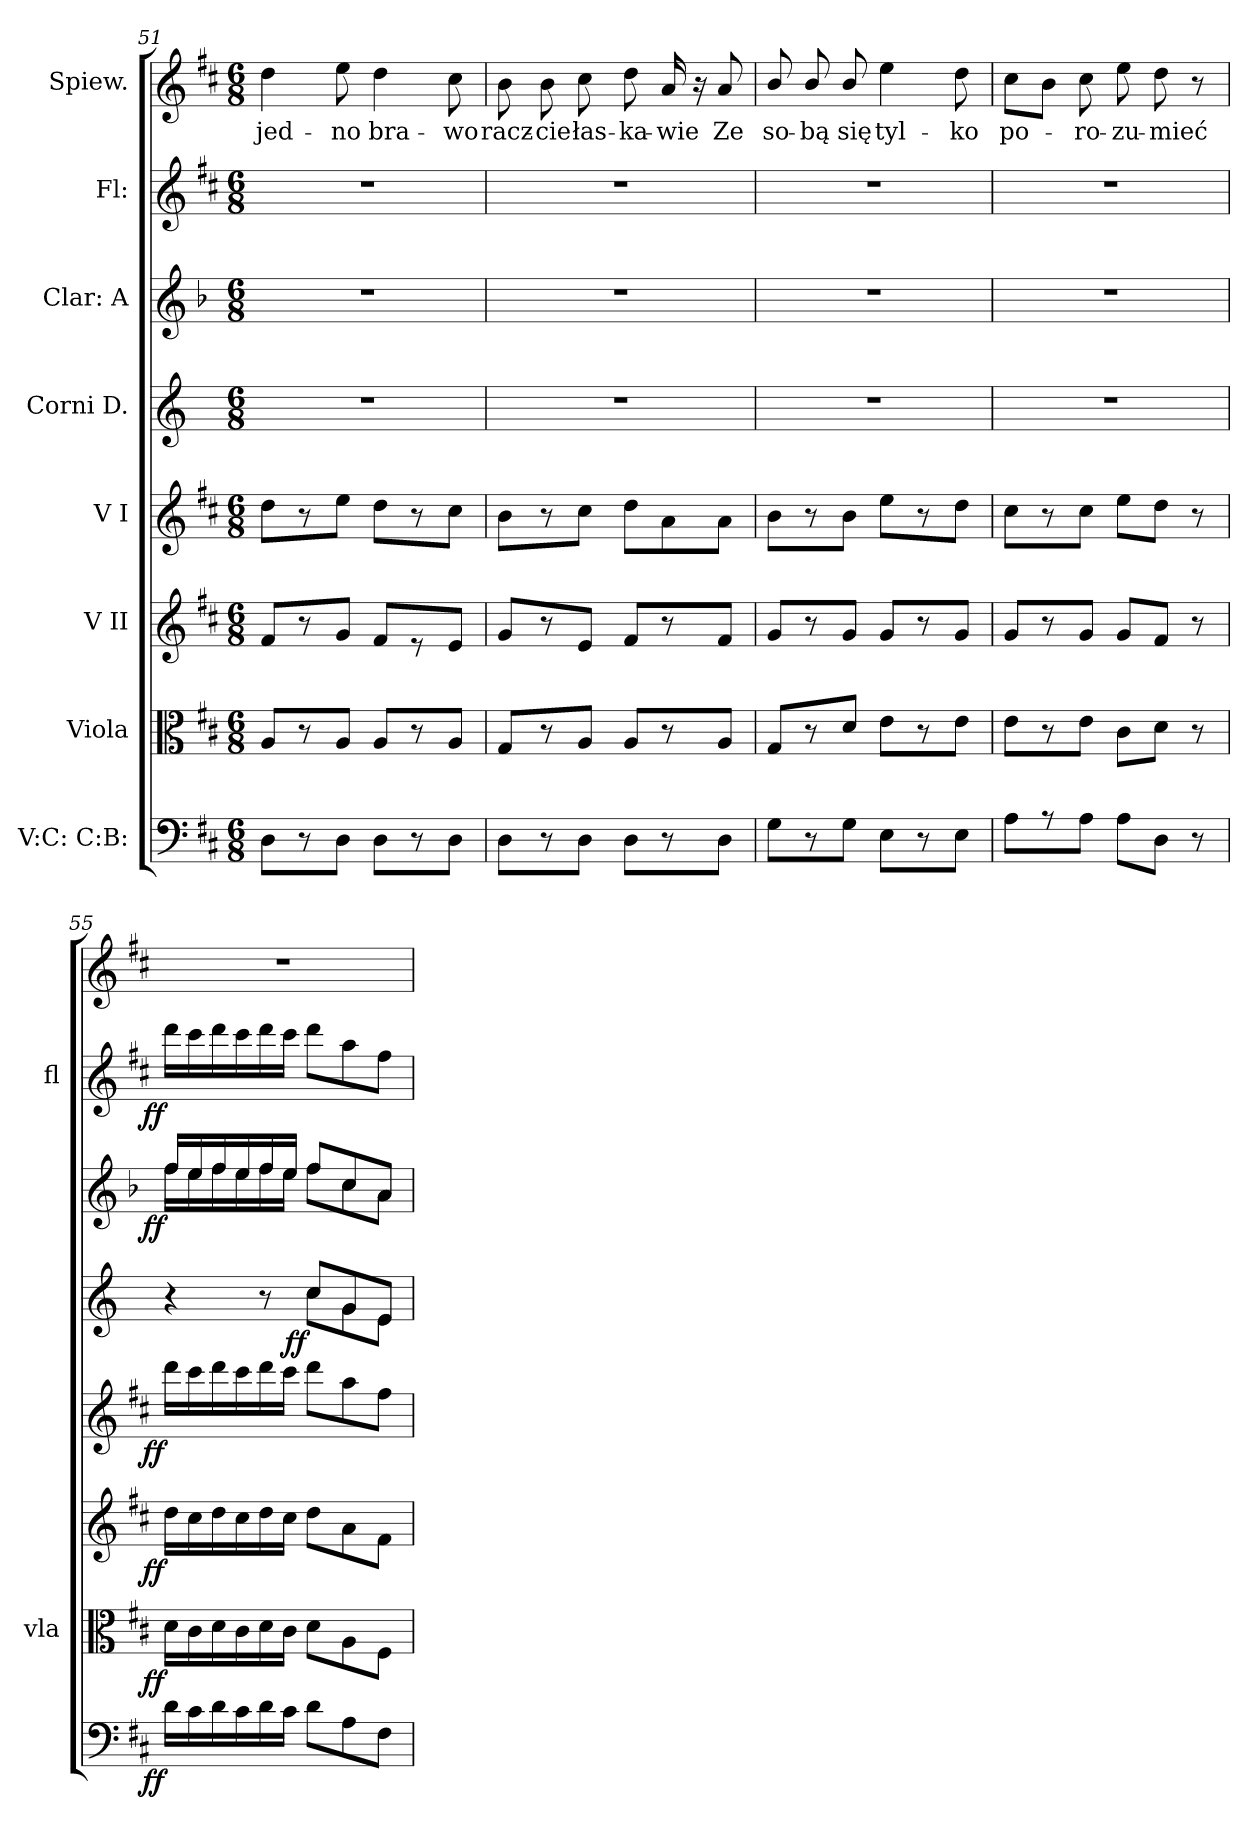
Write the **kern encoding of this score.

**kern	**dynam	**kern	**dynam	**kern	**dynam	**kern	**dynam	**kern	**dynam	**kern	**dynam	**kern	**dynam	**kern	**text
*part8	*part8	*part7	*part7	*part6	*part6	*part5	*part5	*part4	*part4	*part3	*part3	*part2	*part2	*part1	*part1
*staff8	*staff8	*staff7	*staff7	*staff6	*staff6	*staff5	*staff5	*staff4	*staff4	*staff3	*staff3	*staff2	*staff2	*staff1	*staff1
*I"V:C: C:B:	*	*I"Viola	*	*I"V II	*	*I"V I	*	*I"Corni D.	*	*I"Clar: A	*	*I"Fl:	*	*I"Spiew.	*
*	*	*I'vla	*	*	*	*	*	*	*	*	*	*I'fl	*	*	*
*clefF4	*	*clefC3	*	*clefG2	*	*clefG2	*	*clefG2	*	*clefG2	*	*clefG2	*	*clefG2	*
*	*	*	*	*	*	*	*	*ITrd6c10	*	*ITrd2c3	*	*	*	*	*
*k[f#c#]	*	*k[f#c#]	*	*k[f#c#]	*	*k[f#c#]	*	*k[f#c#]	*	*k[f#c#]	*	*k[f#c#]	*	*k[f#c#]	*
*M6/8	*	*M6/8	*	*M6/8	*	*M6/8	*	*M6/8	*	*M6/8	*	*M6/8	*	*M6/8	*
=51	=51	=51	=51	=51	=51	=51	=51	=51	=51	=51	=51	=51	=51	=51	=51
8D\L	.	8A/L	.	8f#/L	.	8dd\L	.	2.r	.	2.r	.	2.r	.	4dd\	jed-
8r	.	8r	.	8r	.	8r	.	.	.	.	.	.	.	.	.
8D\J	.	8A/J	.	8g/J	.	8ee\J	.	.	.	.	.	.	.	8ee\	-no
8D\L	.	8A/L	.	8f#/L	.	8dd\L	.	.	.	.	.	.	.	4dd\	bra-
8r	.	8r	.	8r	.	8r	.	.	.	.	.	.	.	.	.
8D\J	.	8A/J	.	8e/J	.	8cc#\J	.	.	.	.	.	.	.	8cc#\	-wo
=52	=52	=52	=52	=52	=52	=52	=52	=52	=52	=52	=52	=52	=52	=52	=52
8D\L	.	8G/L	.	8g/L	.	8b\L	.	2.r	.	2.r	.	2.r	.	8b\	racz-
8r	.	8r	.	8r	.	8r	.	.	.	.	.	.	.	8b\	-cie
8D\J	.	8A/J	.	8e/J	.	8cc#\J	.	.	.	.	.	.	.	8cc#\	łas-
8D\L	.	8A/L	.	8f#/L	.	8dd\L	.	.	.	.	.	.	.	8dd\	-ka-
8r	.	8r	.	8r	.	8a\	.	.	.	.	.	.	.	16a/	-wie
.	.	.	.	.	.	.	.	.	.	.	.	.	.	16r	.
8D\J	.	8A/J	.	8f#/J	.	8a\J	.	.	.	.	.	.	.	8a/	Ze
=53	=53	=53	=53	=53	=53	=53	=53	=53	=53	=53	=53	=53	=53	=53	=53
8G\L	.	8G/L	.	8g/L	.	8b\L	.	2.r	.	2.r	.	2.r	.	8b/	so-
8r	.	8r	.	8r	.	8r	.	.	.	.	.	.	.	8b/	-bą
8G\J	.	8d/J	.	8g/J	.	8b\J	.	.	.	.	.	.	.	8b/	się
8E\L	.	8e\L	.	8g/L	.	8ee\L	.	.	.	.	.	.	.	4ee\	tyl-
8r	.	8r	.	8r	.	8r	.	.	.	.	.	.	.	.	.
8E\J	.	8e\J	.	8g/J	.	8dd\J	.	.	.	.	.	.	.	8dd\	-ko
=54	=54	=54	=54	=54	=54	=54	=54	=54	=54	=54	=54	=54	=54	=54	=54
8A\L	.	8e\L	.	8g/L	.	8cc#\L	.	2.r	.	2.r	.	2.r	.	8cc#\L	po-
8r	.	8r	.	8r	.	8r	.	.	.	.	.	.	.	8b\J	.
8A\J	.	8e\J	.	8g/J	.	8cc#\J	.	.	.	.	.	.	.	8cc#\	-ro-
8A\L	.	8c#\L	.	8g/L	.	8ee\L	.	.	.	.	.	.	.	8ee\	-zu-
8D\J	.	8d\J	.	8f#/J	.	8dd\J	.	.	.	.	.	.	.	8dd\	-mieć
8r	.	8r	.	8r	.	8r	.	.	.	.	.	.	.	8r	.
=55	=55	=55	=55	=55	=55	=55	=55	=55	=55	=55	=55	=55	=55	=55	=55
*	*	*	*	*	*	*	*	*^	*	*^	*	*	*	*	*
!	!LO:DY:b:rj	!	!LO:DY:b:rj	!	!LO:DY:b:rj	!	!LO:DY:b:rj	!	!	!	!	!	!LO:DY:b:rj	!	!LO:DY:b:rj	!	!
16d\LL	ff	16d\LL	ff	16dd\LL	ff	16ddd\LL	ff	4r	4ryy	.	16dd/LL	16dd\LL	ff	16ddd\LL	ff	2.r	.
16c#\	.	16c#\	.	16cc#\	.	16ccc#\	.	.	.	.	16cc#/	16cc#\	.	16ccc#\	.	.	.
16d\	.	16d\	.	16dd\	.	16ddd\	.	.	.	.	16dd/	16dd\	.	16ddd\	.	.	.
16c#\	.	16c#\	.	16cc#\	.	16ccc#\	.	.	.	.	16cc#/	16cc#\	.	16ccc#\	.	.	.
16d\	.	16d\	.	16dd\	.	16ddd\	.	8r	8ryy	.	16dd/	16dd\	.	16ddd\	.	.	.
16c#\JJ	.	16c#\JJ	.	16cc#\JJ	.	16ccc#\JJ	.	.	.	.	16cc#/JJ	16cc#\JJ	.	16ccc#\JJ	.	.	.
!	!	!	!	!	!	!	!	!	!	!LO:DY:b:rj	!	!	!	!	!	!	!
8d\L	.	8d\L	.	8dd\L	.	8ddd\L	.	8d/L	8d\L	ff	8dd/L	8dd\L	.	8ddd\L	.	.	.
8A\	.	8A\	.	8a\	.	8aa\	.	8A/	8A\	.	8a/	8a\	.	8aa\	.	.	.
8F#\J	.	8F#\J	.	8f#\J	.	8ff#\J	.	8F#/J	8F#\J	.	8f#/J	8f#\J	.	8ff#\J	.	.	.
*	*	*	*	*	*	*	*	*v	*v	*	*	*	*	*	*	*	*
*	*	*	*	*	*	*	*	*	*	*v	*v	*	*	*	*	*
=	=	=	=	=	=	=	=	=	=	=	=	=	=	=	=
*-	*-	*-	*-	*-	*-	*-	*-	*-	*-	*-	*-	*-	*-	*-	*-
